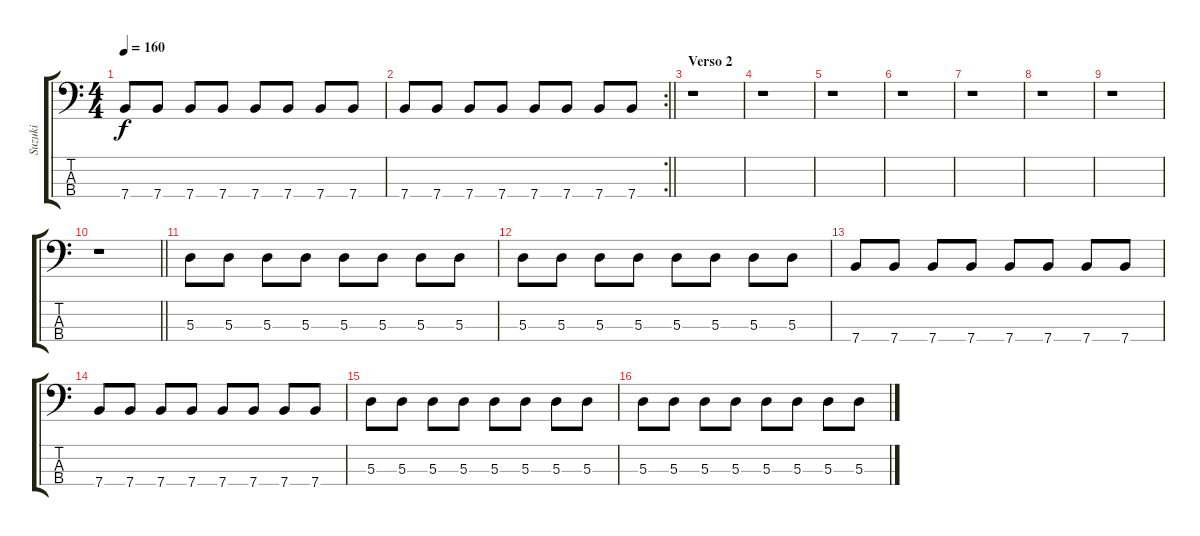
\track ("Suzuki" "Suzuki") {instrument electricbassfinger}
\staff {score tabs}
\tuning (G2 D2 A1 E1) {hide}
\ts (4 4)
\tempo 160
\clef f4
\ks c
7.4.8{dy f} 7.4.8 7.4.8 7.4.8 7.4.8 7.4.8 7.4.8 7.4.8 |
\rc 2
\barLineRight lightlight
7.4.8 7.4.8 7.4.8 7.4.8 7.4.8 7.4.8 7.4.8 7.4.8 |
\section ("" "Verso 2")
r.1 |
r.1 |
r.1 |
r.1 |
r.1 |
r.1 |
r.1 |
\barLineRight lightlight
r.1 |
5.3.8 5.3.8 5.3.8 5.3.8 5.3.8 5.3.8 5.3.8 5.3.8 |
5.3.8 5.3.8 5.3.8 5.3.8 5.3.8 5.3.8 5.3.8 5.3.8 |
7.4.8 7.4.8 7.4.8 7.4.8 7.4.8 7.4.8 7.4.8 7.4.8 |
7.4.8 7.4.8 7.4.8 7.4.8 7.4.8 7.4.8 7.4.8 7.4.8 |
5.3.8 5.3.8 5.3.8 5.3.8 5.3.8 5.3.8 5.3.8 5.3.8 |
5.3.8 5.3.8 5.3.8 5.3.8 5.3.8 5.3.8 5.3.8 5.3.8
